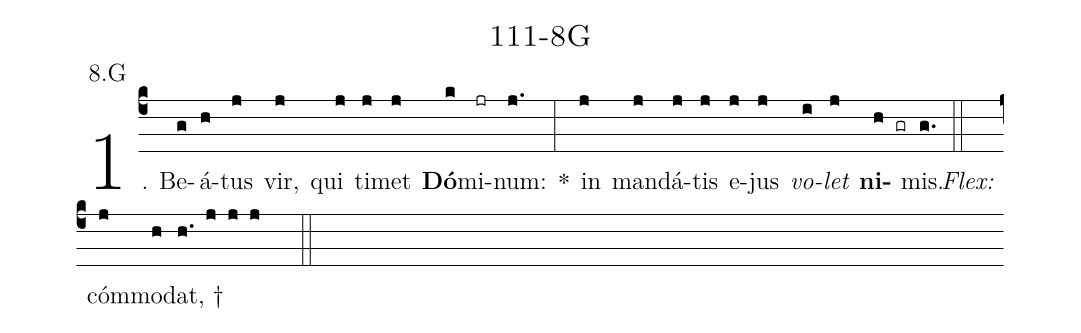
name: 111-8G;
annotation: 8.G;
%%
(c4)1. Be(g)á(h)tus(j) vir,(j) qui(j) ti(j)met(j) <b>Dó</b>(k)mi(jr)num:(j.) *(:) in(j) man(j)dá(j)tis(j) e(j)jus(j) <i>vo</i>(i)<i>let</i>(j) <b>ni</b>(h gr)mis.(g.) (::)
<i>Flex:</i>()  cóm(j)mo(h)dat, †(h. j j j  ::)
